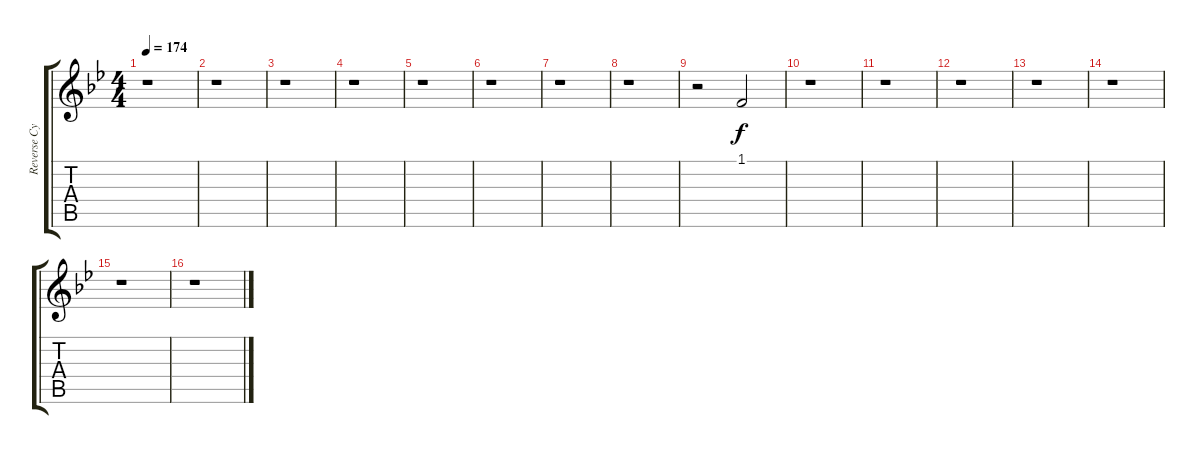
\track ("Reverse Cymbal" "Reverse Cy") {instrument reversecymbal}
\staff {score tabs}
\tuning (E4 B3 G3 D3 A2 E2) {hide}
\ts (4 4)
\tempo 174
\clef g2
\ks gminor
r.1{dy f} |
r.1 |
r.1 |
r.1 |
r.1 |
r.1 |
r.1 |
r.1 |
r.2 1.1.2 |
r.1 |
r.1 |
r.1 |
r.1 |
r.1 |
r.1 |
r.1
